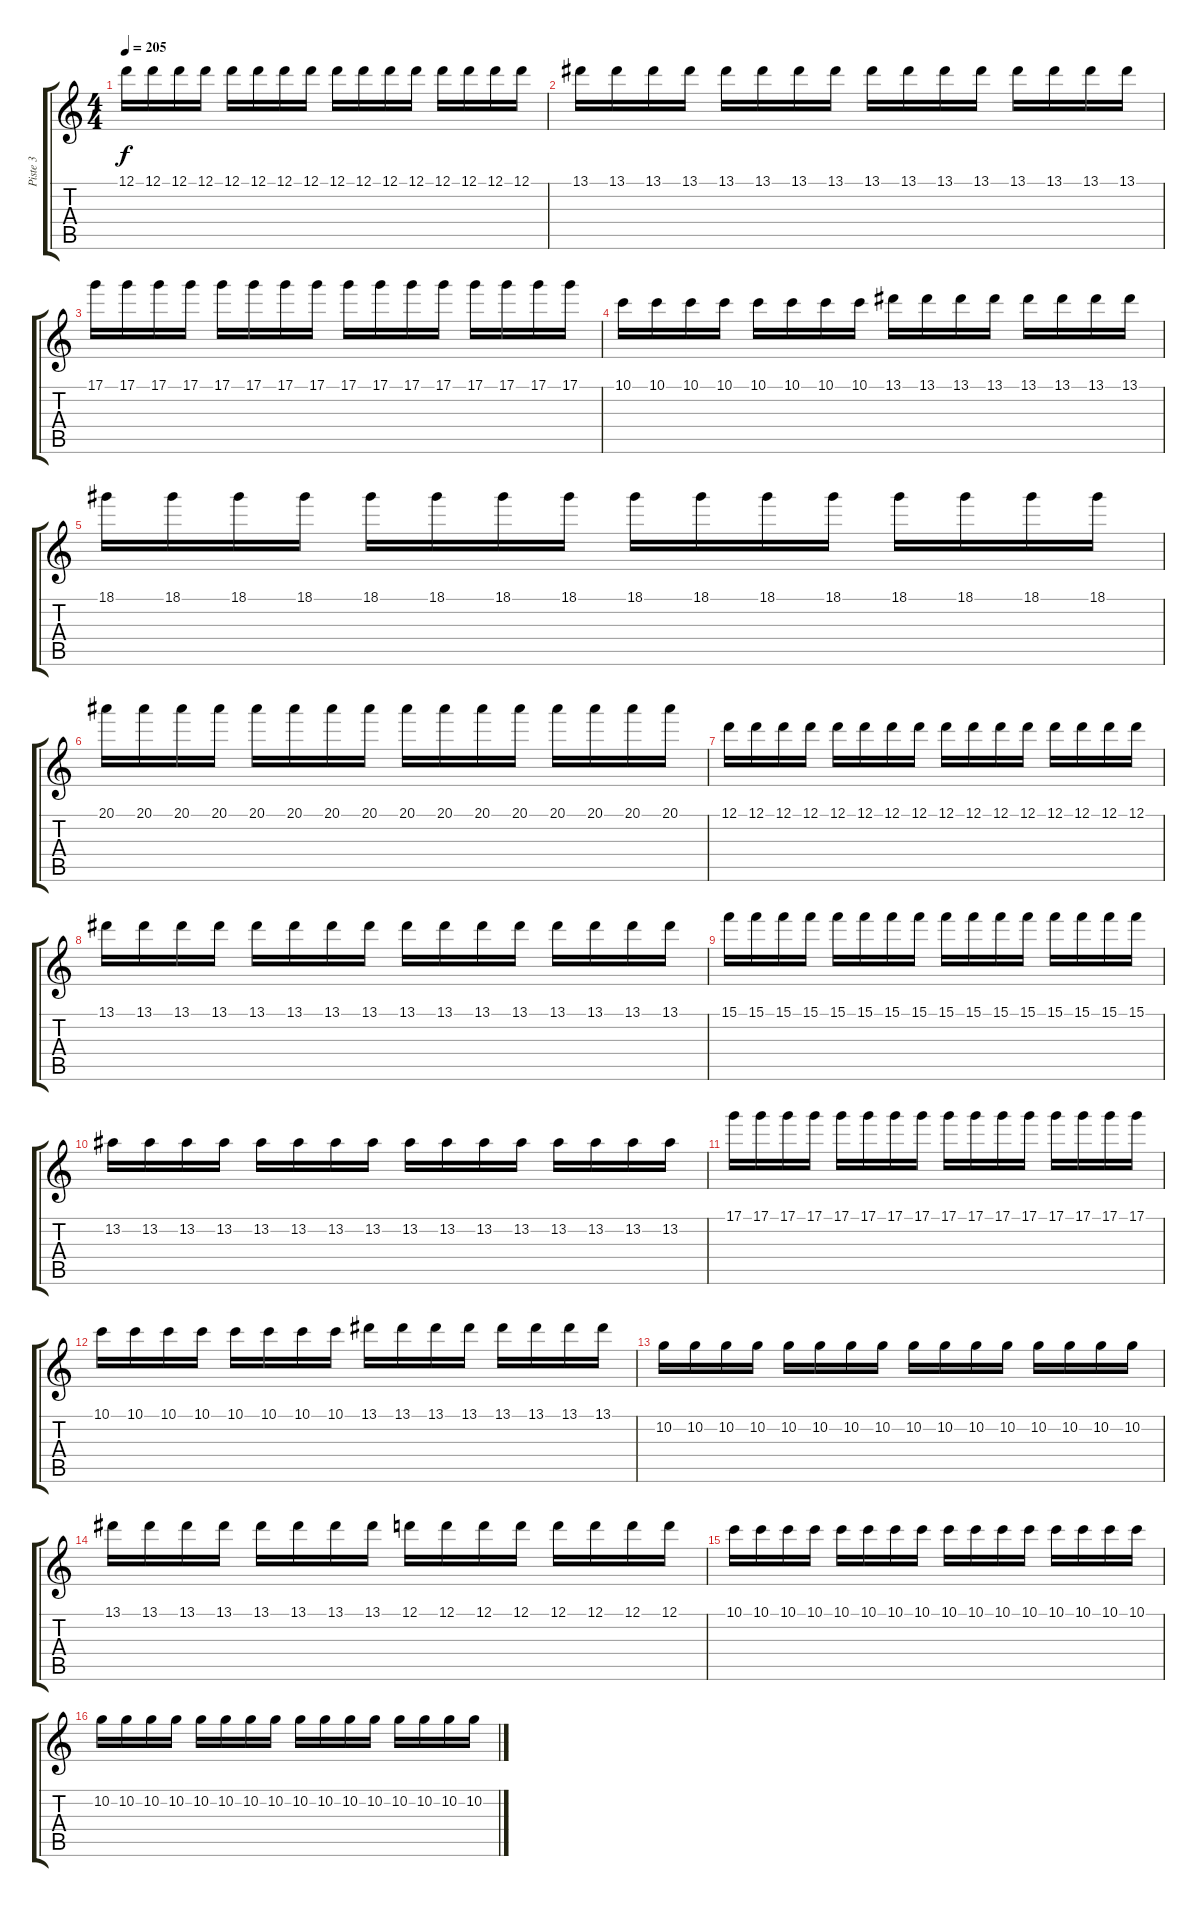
\track ("Piste 3" "Piste 3") {instrument distortionguitar}
\staff {score tabs}
\tuning (D4 A3 F3 C3 G2 C2) {hide}
\ts (4 4)
\tempo 205
\clef g2
\ks c
12.1.16{dy f} 12.1.16 12.1.16 12.1.16 12.1.16 12.1.16 12.1.16 12.1.16 12.1.16 12.1.16 12.1.16 12.1.16 12.1.16 12.1.16 12.1.16 12.1.16 |
13.1.16 13.1.16 13.1.16 13.1.16 13.1.16 13.1.16 13.1.16 13.1.16 13.1.16 13.1.16 13.1.16 13.1.16 13.1.16 13.1.16 13.1.16 13.1.16 |
17.1.16 17.1.16 17.1.16 17.1.16 17.1.16 17.1.16 17.1.16 17.1.16 17.1.16 17.1.16 17.1.16 17.1.16 17.1.16 17.1.16 17.1.16 17.1.16 |
10.1.16 10.1.16 10.1.16 10.1.16 10.1.16 10.1.16 10.1.16 10.1.16 13.1.16 13.1.16 13.1.16 13.1.16 13.1.16 13.1.16 13.1.16 13.1.16 |
18.1.16 18.1.16 18.1.16 18.1.16 18.1.16 18.1.16 18.1.16 18.1.16 18.1.16 18.1.16 18.1.16 18.1.16 18.1.16 18.1.16 18.1.16 18.1.16 |
20.1.16 20.1.16 20.1.16 20.1.16 20.1.16 20.1.16 20.1.16 20.1.16 20.1.16 20.1.16 20.1.16 20.1.16 20.1.16 20.1.16 20.1.16 20.1.16 |
12.1.16 12.1.16 12.1.16 12.1.16 12.1.16 12.1.16 12.1.16 12.1.16 12.1.16 12.1.16 12.1.16 12.1.16 12.1.16 12.1.16 12.1.16 12.1.16 |
13.1.16 13.1.16 13.1.16 13.1.16 13.1.16 13.1.16 13.1.16 13.1.16 13.1.16 13.1.16 13.1.16 13.1.16 13.1.16 13.1.16 13.1.16 13.1.16 |
15.1.16 15.1.16 15.1.16 15.1.16 15.1.16 15.1.16 15.1.16 15.1.16 15.1.16 15.1.16 15.1.16 15.1.16 15.1.16 15.1.16 15.1.16 15.1.16 |
13.2.16 13.2.16 13.2.16 13.2.16 13.2.16 13.2.16 13.2.16 13.2.16 13.2.16 13.2.16 13.2.16 13.2.16 13.2.16 13.2.16 13.2.16 13.2.16 |
17.1.16 17.1.16 17.1.16 17.1.16 17.1.16 17.1.16 17.1.16 17.1.16 17.1.16 17.1.16 17.1.16 17.1.16 17.1.16 17.1.16 17.1.16 17.1.16 |
10.1.16 10.1.16 10.1.16 10.1.16 10.1.16 10.1.16 10.1.16 10.1.16 13.1.16 13.1.16 13.1.16 13.1.16 13.1.16 13.1.16 13.1.16 13.1.16 |
10.2.16 10.2.16 10.2.16 10.2.16 10.2.16 10.2.16 10.2.16 10.2.16 10.2.16 10.2.16 10.2.16 10.2.16 10.2.16 10.2.16 10.2.16 10.2.16 |
13.1.16 13.1.16 13.1.16 13.1.16 13.1.16 13.1.16 13.1.16 13.1.16 12.1.16 12.1.16 12.1.16 12.1.16 12.1.16 12.1.16 12.1.16 12.1.16 |
10.1.16 10.1.16 10.1.16 10.1.16 10.1.16 10.1.16 10.1.16 10.1.16 10.1.16 10.1.16 10.1.16 10.1.16 10.1.16 10.1.16 10.1.16 10.1.16 |
10.2.16 10.2.16 10.2.16 10.2.16 10.2.16 10.2.16 10.2.16 10.2.16 10.2.16 10.2.16 10.2.16 10.2.16 10.2.16 10.2.16 10.2.16 10.2.16
